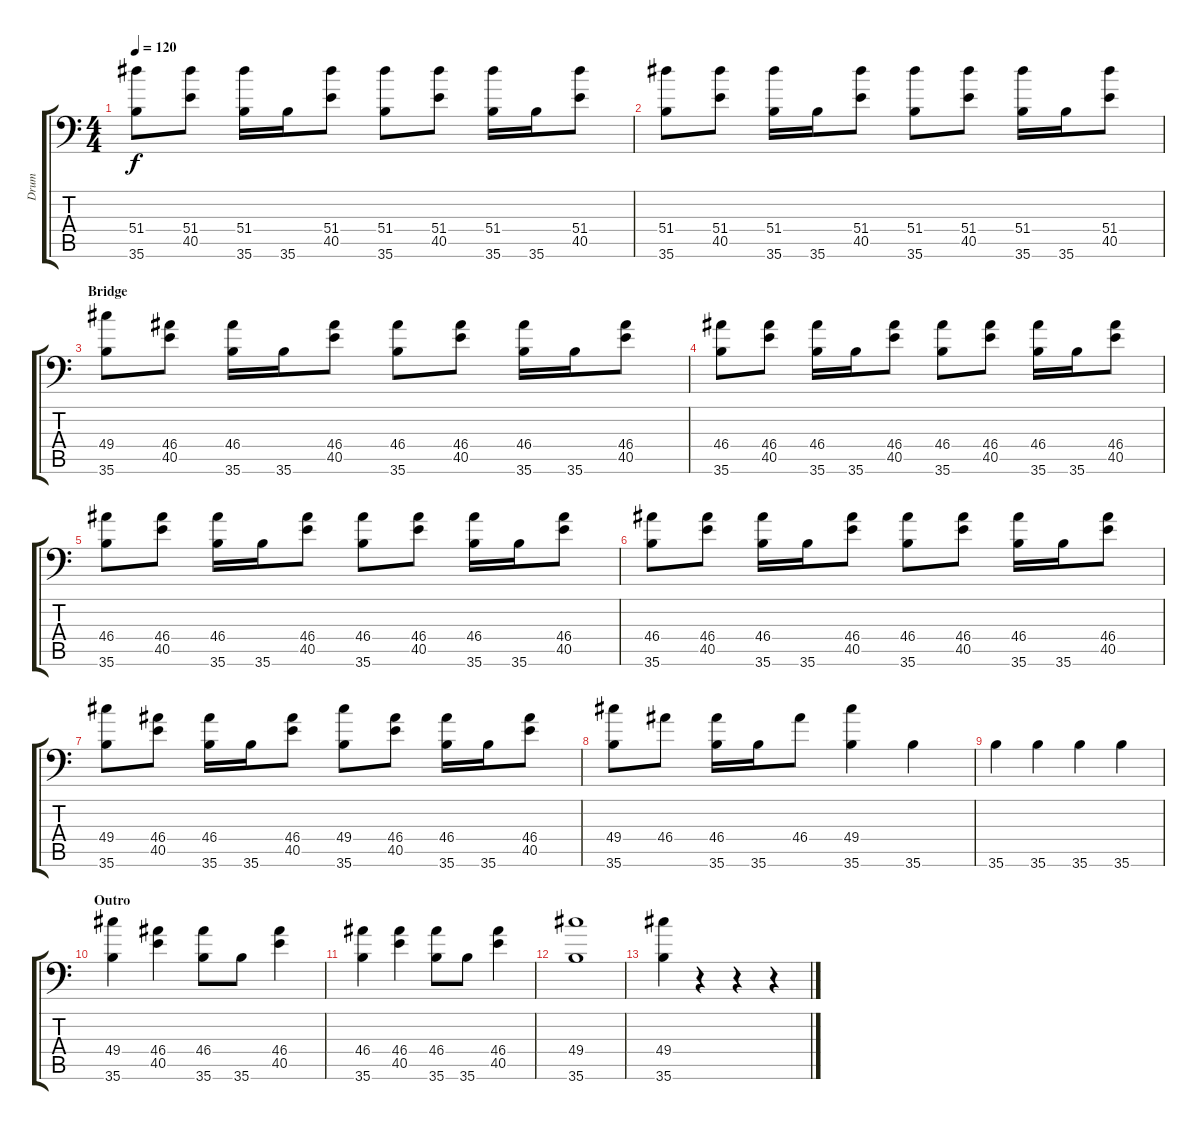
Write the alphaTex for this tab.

\track ("Drum" "Drum") {instrument acousticgrandpiano}
\staff {score tabs}
\tuning (C-1 C-1 C-1 C-1 C-1 C-1) {hide}
\ts (4 4)
\tempo 120
\clef f4
\ks c
(51.4 35.6).8{dy f} (51.4 40.5).8 (51.4 35.6).16 35.6.16 (51.4 40.5).8 (51.4 35.6).8 (51.4 40.5).8 (51.4 35.6).16 35.6.16 (51.4 40.5).8 |
(51.4 35.6).8 (51.4 40.5).8 (51.4 35.6).16 35.6.16 (51.4 40.5).8 (51.4 35.6).8 (51.4 40.5).8 (51.4 35.6).16 35.6.16 (51.4 40.5).8 |
\section ("" "Bridge")
(49.4 35.6).8 (46.4 40.5).8 (46.4 35.6).16 35.6.16 (46.4 40.5).8 (46.4 35.6).8 (46.4 40.5).8 (46.4 35.6).16 35.6.16 (46.4 40.5).8 |
(46.4 35.6).8 (46.4 40.5).8 (46.4 35.6).16 35.6.16 (46.4 40.5).8 (46.4 35.6).8 (46.4 40.5).8 (46.4 35.6).16 35.6.16 (46.4 40.5).8 |
(46.4 35.6).8 (46.4 40.5).8 (46.4 35.6).16 35.6.16 (46.4 40.5).8 (46.4 35.6).8 (46.4 40.5).8 (46.4 35.6).16 35.6.16 (46.4 40.5).8 |
(46.4 35.6).8 (46.4 40.5).8 (46.4 35.6).16 35.6.16 (46.4 40.5).8 (46.4 35.6).8 (46.4 40.5).8 (46.4 35.6).16 35.6.16 (46.4 40.5).8 |
(49.4 35.6).8 (46.4 40.5).8 (46.4 35.6).16 35.6.16 (46.4 40.5).8 (49.4 35.6).8 (46.4 40.5).8 (46.4 35.6).16 35.6.16 (46.4 40.5).8 |
(49.4 35.6).8 46.4.8 (46.4 35.6).16 35.6.16 46.4.8 (49.4 35.6).4 35.6.4 |
35.6.4 35.6.4 35.6.4 35.6.4 |
\section ("" "Outro")
(49.4 35.6).4 (46.4 40.5).4 (46.4 35.6).8 35.6.8 (46.4 40.5).4 |
(46.4 35.6).4 (46.4 40.5).4 (46.4 35.6).8 35.6.8 (46.4 40.5).4 |
(49.4 35.6).1 |
(49.4 35.6).4 r.4 r.4 r.4
